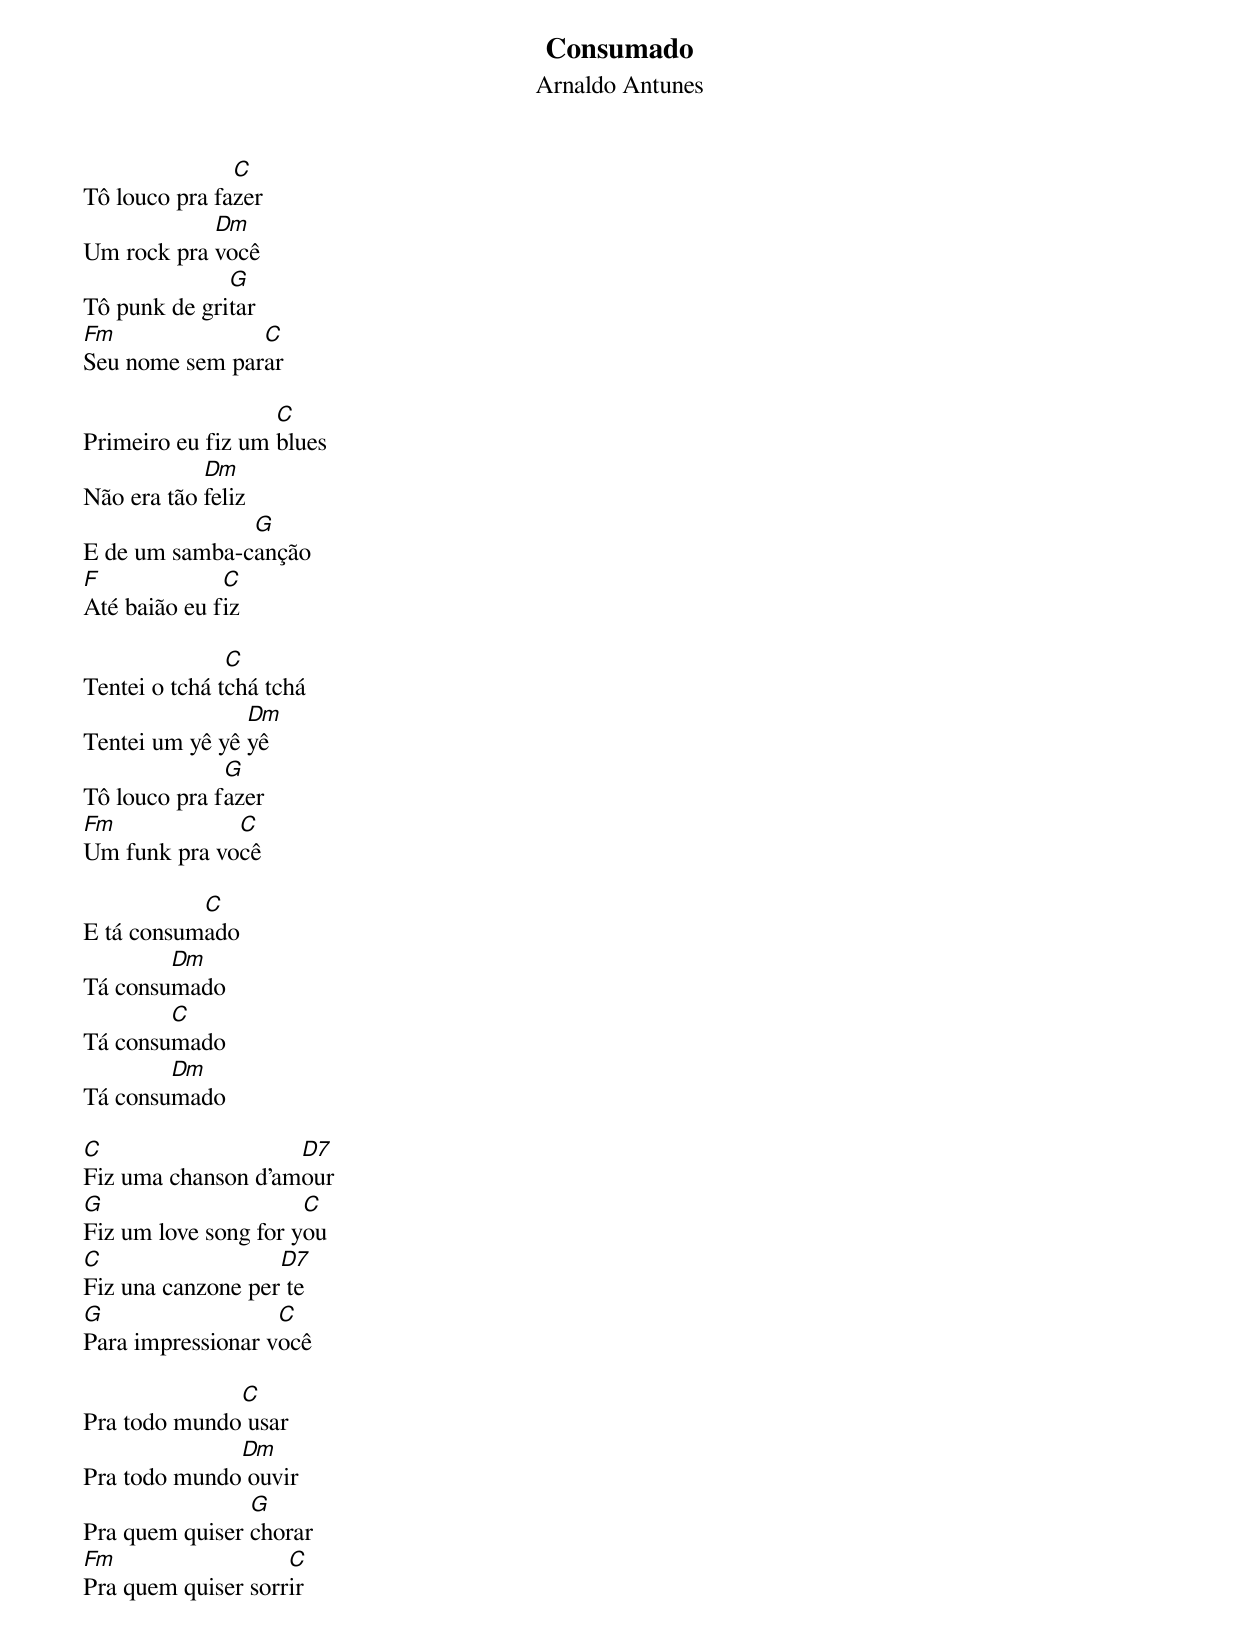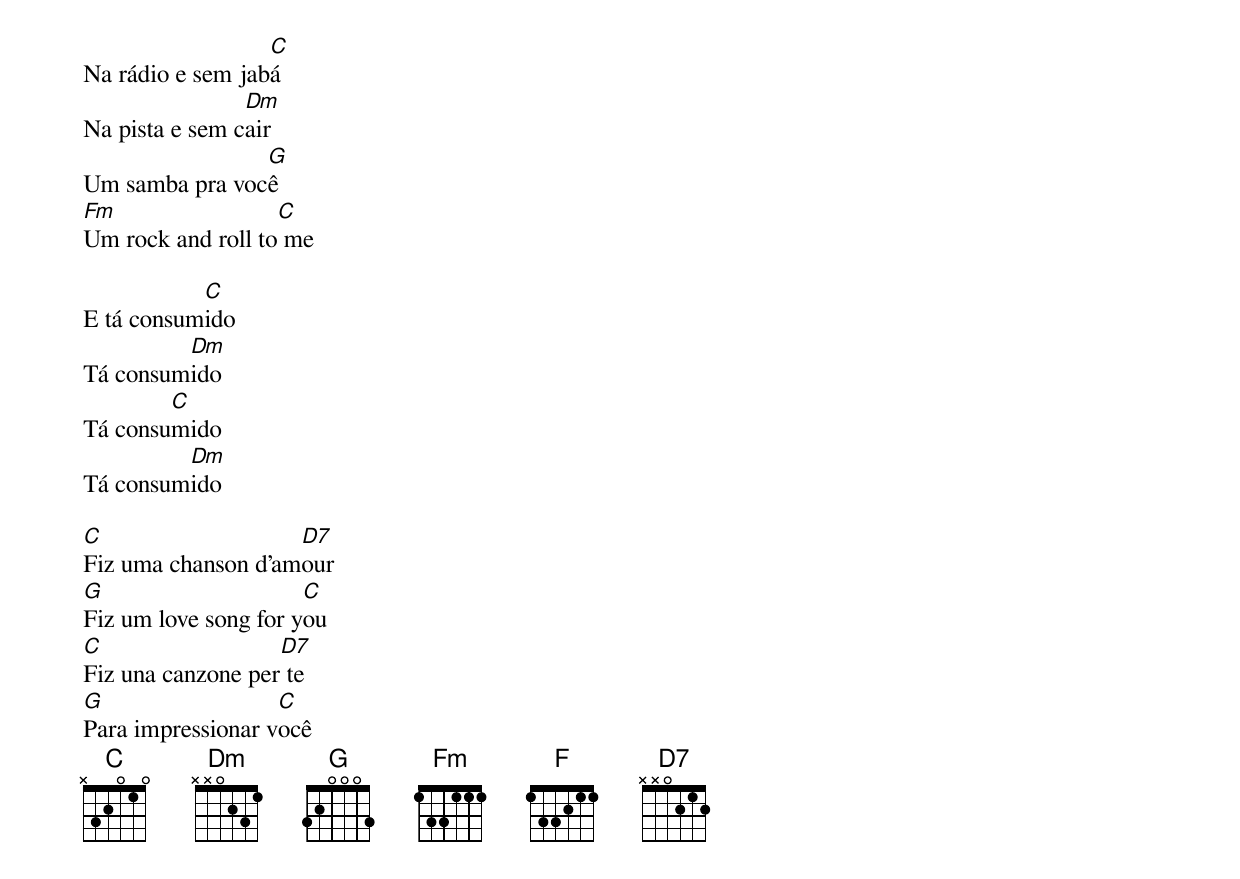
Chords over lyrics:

Consumado
Arnaldo Antunes



               C
Tô louco pra fazer
            Dm
Um rock pra você
              G
Tô punk de gritar
Fm              C
Seu nome sem parar

                   C
Primeiro eu fiz um blues
            Dm
Não era tão feliz
               G
E de um samba-canção
F             C
Até baião eu fiz

               C
Tentei o tchá tchá tchá
                Dm
Tentei um yê yê yê
              G
Tô louco pra fazer
Fm            C
Um funk pra você

           C
E tá consumado
        Dm
Tá consumado
        C
Tá consumado
        Dm
Tá consumado

C                   D7
Fiz uma chanson d'amour
G                     C
Fiz um love song for you
C                  D7
Fiz una canzone per te
G                  C
Para impressionar você

              C
Pra todo mundo usar
              Dm
Pra todo mundo ouvir
                G
Pra quem quiser chorar
Fm                  C
Pra quem quiser sorrir

                  C
Na rádio e sem jabá
                Dm
Na pista e sem cair
                G
Um samba pra você
Fm                 C
Um rock and roll to me

           C
E tá consumido
         Dm
Tá consumido
        C
Tá consumido
         Dm
Tá consumido

C                   D7
Fiz uma chanson d'amour
G                     C
Fiz um love song for you
C                  D7
Fiz una canzone per te
G                  C
Para impressionar você
